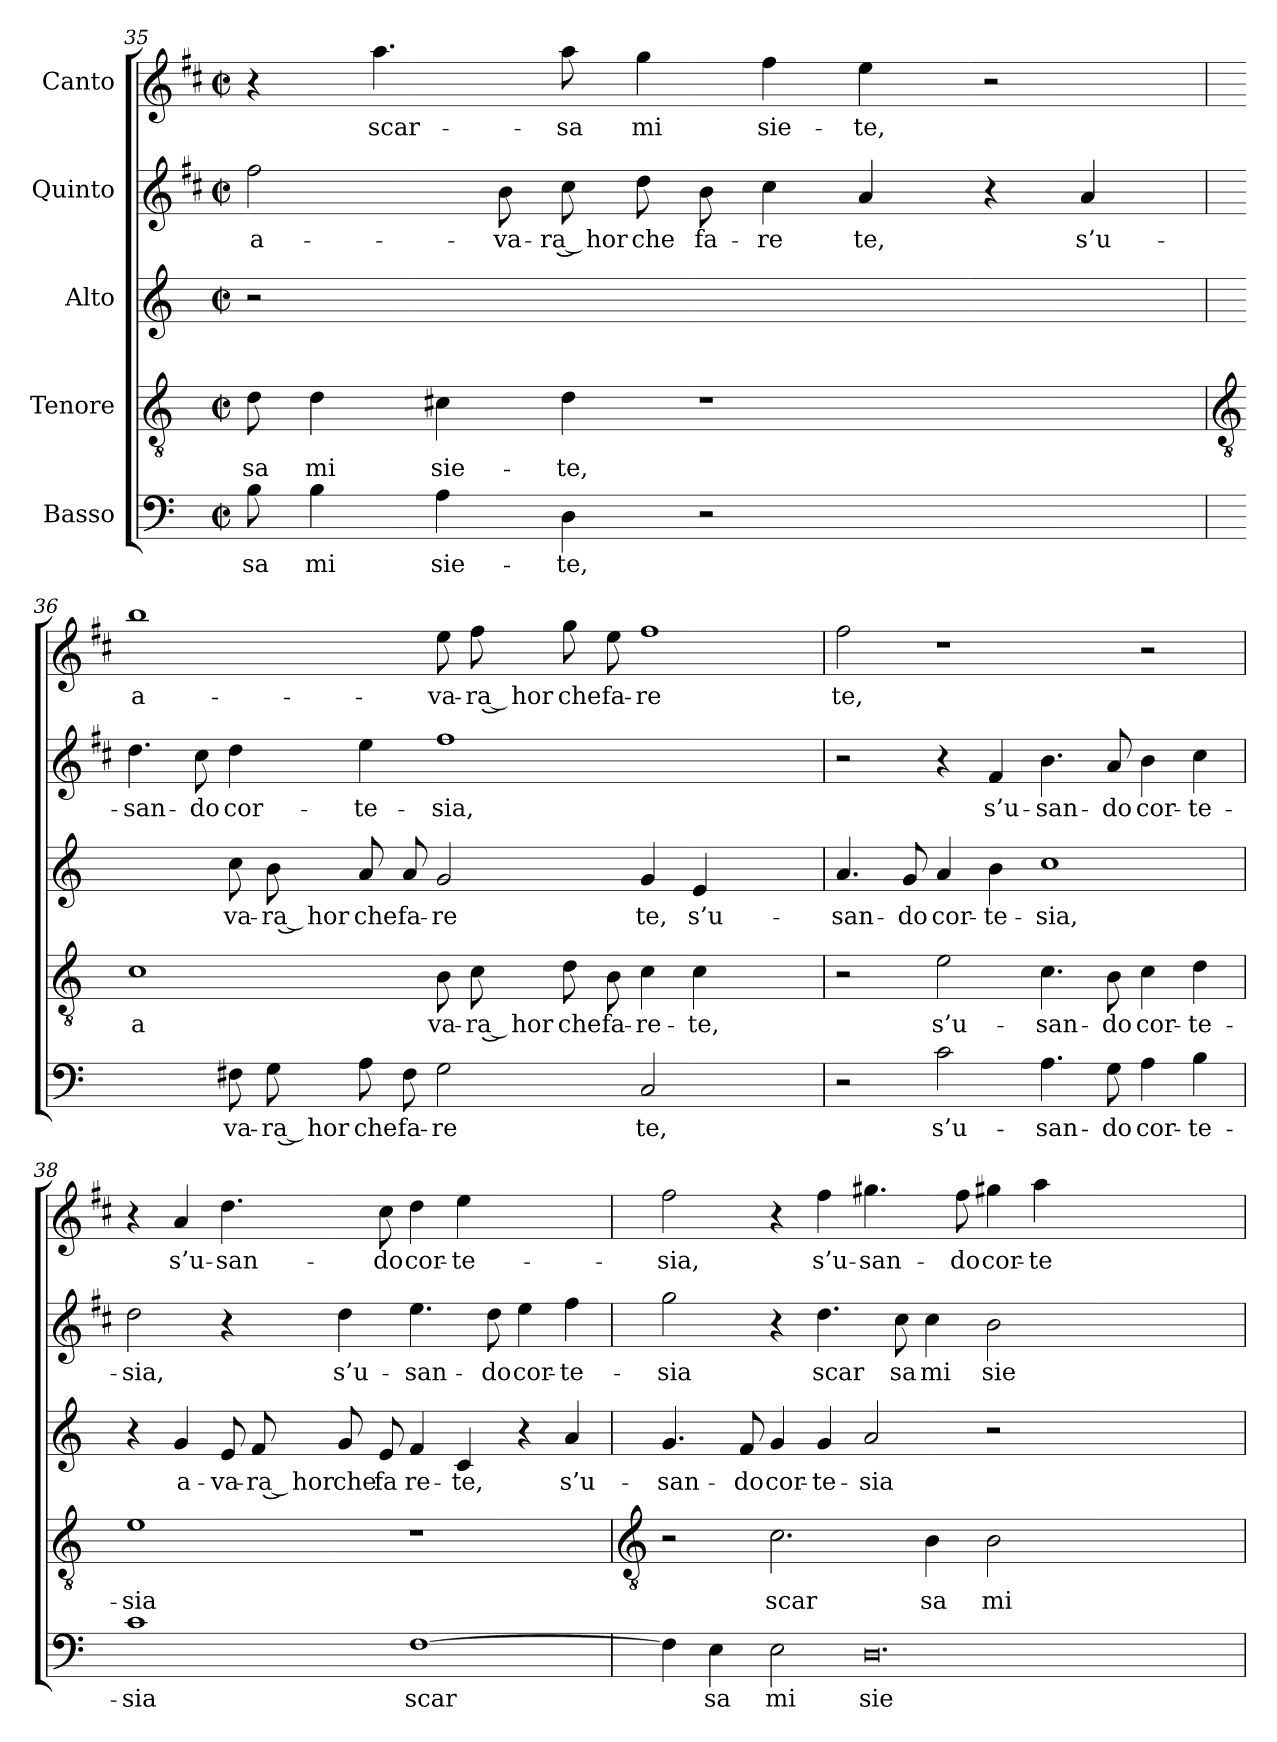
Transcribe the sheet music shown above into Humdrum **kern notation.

**kern	**text	**kern	**text	**kern	**text	**kern	**text	**kern	**text
*part5	*part5	*part4	*part4	*part3	*part3	*part2	*part2	*part1	*part1
*staff5	*staff5	*staff4	*staff4	*staff3	*staff3	*staff2	*staff2	*staff1	*staff1
*I"Basso	*	*I"Tenore	*	*I"Alto	*	*I"Quinto	*	*I"Canto	*
!!LO:LB:g=z
*clefF4	*	*clefGv2	*	*clefG2	*	*clefG2	*	*clefG2	*
*	*	*	*	*	*	*ITrd1c2	*	*ITrd1c2	*
*k[]	*	*k[]	*	*k[]	*	*k[]	*	*k[]	*
*C:	*	*C:	*	*C:	*	*C:	*	*C:	*
*M4/2	*	*M4/2	*	*M4/2	*	*M4/2	*	*M4/2	*
*met(c|)	*	*met(c|)	*	*met(c|)	*	*met(c|)	*	*met(c|)	*
=35	=35	=35	=35	=35	=35	=35	=35	=35	=35
!	!LO:LY:b	!	!LO:LY:b	!	!	!	!LO:LY:b	!	!
8B	sa	8d	sa	2r	.	2ee	a-	4r	.
!	!LO:LY:b	!	!LO:LY:b	!	!	!	!	!	!
4B	mi	4d	mi	.	.	.	.	.	.
!	!	!	!	!	!	!	!	!	!LO:LY:b
.	.	.	.	.	.	.	.	4.gg	scar-
!	!LO:LY:b	!	!LO:LY:b	!	!	!	!	!	!
4A	sie-	4c#X	sie-	.	.	.	.	.	.
!	!	!	!	!	!LO:LY:b	!	!LO:LY:b	!	!
.	.	.	.	[2ccyy	a	8a	-va-	.	.
!	!LO:LY:b	!	!LO:LY:b	!	!	!	!LO:LY:b	!	!LO:LY:b
4D	-te,	4d	-te,	.	.	8b	-ra͜ hor	8gg	-sa
!	!	!	!	!	!	!	!LO:LY:b	!	!LO:LY:b
.	.	.	.	.	.	8cc	che	4ff	mi
!	!	!	!	!	!	!	!LO:LY:b	!	!
2r	.	1r	.	.	.	8a	fa-	.	.
!	!	!	!	!	!	!	!LO:LY:b	!	!LO:LY:b
.	.	.	.	1ryy	.	4b	-re	4ee	sie-
!	!	!	!	!	!	!	!LO:LY:b	!	!LO:LY:b
.	.	.	.	.	.	4g	te,	4dd	-te,
!	!LO:LY:b	!	!	!	!	!	!	!	!
[2Ayy	a	.	.	.	.	.	.	.	.
.	.	.	.	.	.	4r	.	2r	.
!	!	!	!	!	!	!	!LO:LY:b	!	!
.	.	.	.	.	.	4g	s’u-	.	.
8ryy	.	8ryy	.	.	.	.	.	.	.
!!LO:LB:g=z
=36	=36	=36	=36	=36	=36	=36	=36	=36	=36
*	*	*clefGv2	*	*	*	*	*	*	*
!	!	!	!LO:LY:b	!	!	!	!LO:LY:b	!	!LO:LY:b
2Ayy]	.	1c	a	2ccyy]	.	4.cc	-san-	1aa	a-
!	!	!	!	!	!	!	!LO:LY:b	!	!
.	.	.	.	.	.	8b	-do	.	.
!	!LO:LY:b	!	!	!	!LO:LY:b	!	!LO:LY:b	!	!
8F#X	va-	.	.	8cc	va-	4cc	cor-	.	.
!	!LO:LY:b	!	!	!	!LO:LY:b	!	!	!	!
8G	-ra͜ hor	.	.	8b	-ra͜ hor	.	.	.	.
!	!LO:LY:b	!	!	!	!LO:LY:b	!	!LO:LY:b	!	!
8A	che	.	.	8a	che	4dd	-te-	.	.
!	!LO:LY:b	!	!	!	!LO:LY:b	!	!	!	!
8F#	fa-	.	.	8a	fa-	.	.	.	.
!	!LO:LY:b	!	!LO:LY:b	!	!LO:LY:b	!	!LO:LY:b	!	!LO:LY:b
2G	-re	8B	va-	2g	-re	1ee	-sia,	8dd	-va-
!	!	!	!LO:LY:b	!	!	!	!	!	!LO:LY:b
.	.	8c	-ra͜ hor	.	.	.	.	8ee	-ra͜ hor
!	!	!	!LO:LY:b	!	!	!	!	!	!LO:LY:b
.	.	8d	che	.	.	.	.	8ff	che
!	!	!	!LO:LY:b	!	!	!	!	!	!LO:LY:b
.	.	8B	fa-	.	.	.	.	8dd	fa-
!	!LO:LY:b	!	!LO:LY:b	!	!LO:LY:b	!	!	!	!LO:LY:b
2C	te,	4c	-re-	4g	te,	.	.	1ee	-re
!	!	!	!LO:LY:b	!	!LO:LY:b	!	!	!	!
.	.	4c	-te,	4e	s’u-	.	.	.	.
2ryy	.	2ryy	.	2ryy	.	2ryy	.	.	.
=37	=37	=37	=37	=37	=37	=37	=37	=37	=37
!	!	!	!	!	!LO:LY:b	!	!	!	!LO:LY:b
2r	.	2r	.	4.a	-san-	2r	.	2ee	te,
!	!	!	!	!	!LO:LY:b	!	!	!	!
.	.	.	.	8g	-do	.	.	.	.
!	!LO:LY:b	!	!LO:LY:b	!	!LO:LY:b	!	!	!	!
2c	s’u-	2e	s’u-	4a	cor-	4r	.	1r	.
!	!	!	!	!	!LO:LY:b	!	!LO:LY:b	!	!
.	.	.	.	4b	-te-	4e	s’u-	.	.
!	!LO:LY:b	!	!LO:LY:b	!	!LO:LY:b	!	!LO:LY:b	!	!
4.A	-san-	4.c	-san-	1cc	-sia,	4.a	-san-	.	.
!	!LO:LY:b	!	!LO:LY:b	!	!	!	!LO:LY:b	!	!
8G	-do	8B	-do	.	.	8g	-do	.	.
!	!LO:LY:b	!	!LO:LY:b	!	!	!	!LO:LY:b	!	!
4A	cor-	4c	cor-	.	.	4a	cor-	2r	.
!	!LO:LY:b	!	!LO:LY:b	!	!	!	!LO:LY:b	!	!
4B	-te-	4d	-te-	.	.	4b	-te-	.	.
!!LO:LB:g=z
=38	=38	=38	=38	=38	=38	=38	=38	=38	=38
!	!LO:LY:b	!	!LO:LY:b	!	!	!	!LO:LY:b	!	!
1c	-sia	1e	-sia	4r	.	2cc	-sia,	4r	.
!	!	!	!	!	!LO:LY:b	!	!	!	!LO:LY:b
.	.	.	.	4g	a-	.	.	4g	s’u-
!	!	!	!	!	!LO:LY:b	!	!	!	!LO:LY:b
.	.	.	.	8e	-va-	4r	.	4.cc	-san-
!	!	!	!	!	!LO:LY:b	!	!	!	!
.	.	.	.	8f	-ra͜ hor	.	.	.	.
!	!	!	!	!	!LO:LY:b	!	!LO:LY:b	!	!
.	.	.	.	8g	che	4cc	s’u-	.	.
!	!	!	!	!	!LO:LY:b	!	!	!	!LO:LY:b
.	.	.	.	8e	fa	.	.	8b	-do
!	!LO:LY:b	!	!	!	!LO:LY:b	!	!LO:LY:b	!	!LO:LY:b
[1F	scar	1r	.	4f	re-	4.dd	-san-	4cc	cor-
!	!	!	!	!	!LO:LY:b	!	!	!	!LO:LY:b
.	.	.	.	4c	-te,	.	.	4dd	-te-
!	!	!	!	!	!	!	!LO:LY:b	!	!
.	.	.	.	.	.	8cc	-do	.	.
!	!	!	!	!	!	!	!LO:LY:b	!	!
.	.	.	.	4r	.	4dd	cor-	2ryy	.
!	!	!	!	!	!LO:LY:b	!	!LO:LY:b	!	!
.	.	.	.	4a	s’u-	4ee	-te-	.	.
!!LO:LB:g=z
=39	=39	=39	=39	=39	=39	=39	=39	=39	=39
*	*	*clefGv2	*	*	*	*	*	*	*
!	!	!	!	!	!LO:LY:b	!	!LO:LY:b	!	!LO:LY:b
4F]	.	2r	.	4.g	-san-	2ff	-sia	2ee	-sia,
!	!LO:LY:b	!	!	!	!	!	!	!	!
4E	sa	.	.	.	.	.	.	.	.
!	!	!	!	!	!LO:LY:b	!	!	!	!
.	.	.	.	8f	-do	.	.	.	.
!	!LO:LY:b	!	!LO:LY:b	!	!LO:LY:b	!	!	!	!
2E	mi	2.c	scar	4g	cor-	4r	.	4r	.
!	!	!	!	!	!LO:LY:b	!	!LO:LY:b	!	!LO:LY:b
.	.	.	.	4g	-te-	4.cc	scar	4ee	s’u-
!	!LO:LY:b	!	!	!	!LO:LY:b	!	!	!	!LO:LY:b
0.D	sie	.	.	2a	-sia	.	.	4.ff#X	-san-
!	!	!	!	!	!	!	!LO:LY:b	!	!
.	.	.	.	.	.	8b	sa	.	.
!	!	!	!LO:LY:b	!	!	!	!LO:LY:b	!	!
.	.	4B	sa	.	.	4b	mi	.	.
!	!	!	!	!	!	!	!	!	!LO:LY:b
.	.	.	.	.	.	.	.	8ee	-do
!	!	!	!LO:LY:b	!	!	!	!LO:LY:b	!	!LO:LY:b
.	.	2B	mi	2r	.	2a	sie-	4ff#X	cor-
!	!	!	!	!	!	!	!	!	!LO:LY:b
.	.	.	.	.	.	.	.	4gg	-te-
.	.	0ryy	.	0ryy	.	0ryy	.	0ryy	.
=	=	=	=	=	=	=	=	=	=
*-	*-	*-	*-	*-	*-	*-	*-	*-	*-
